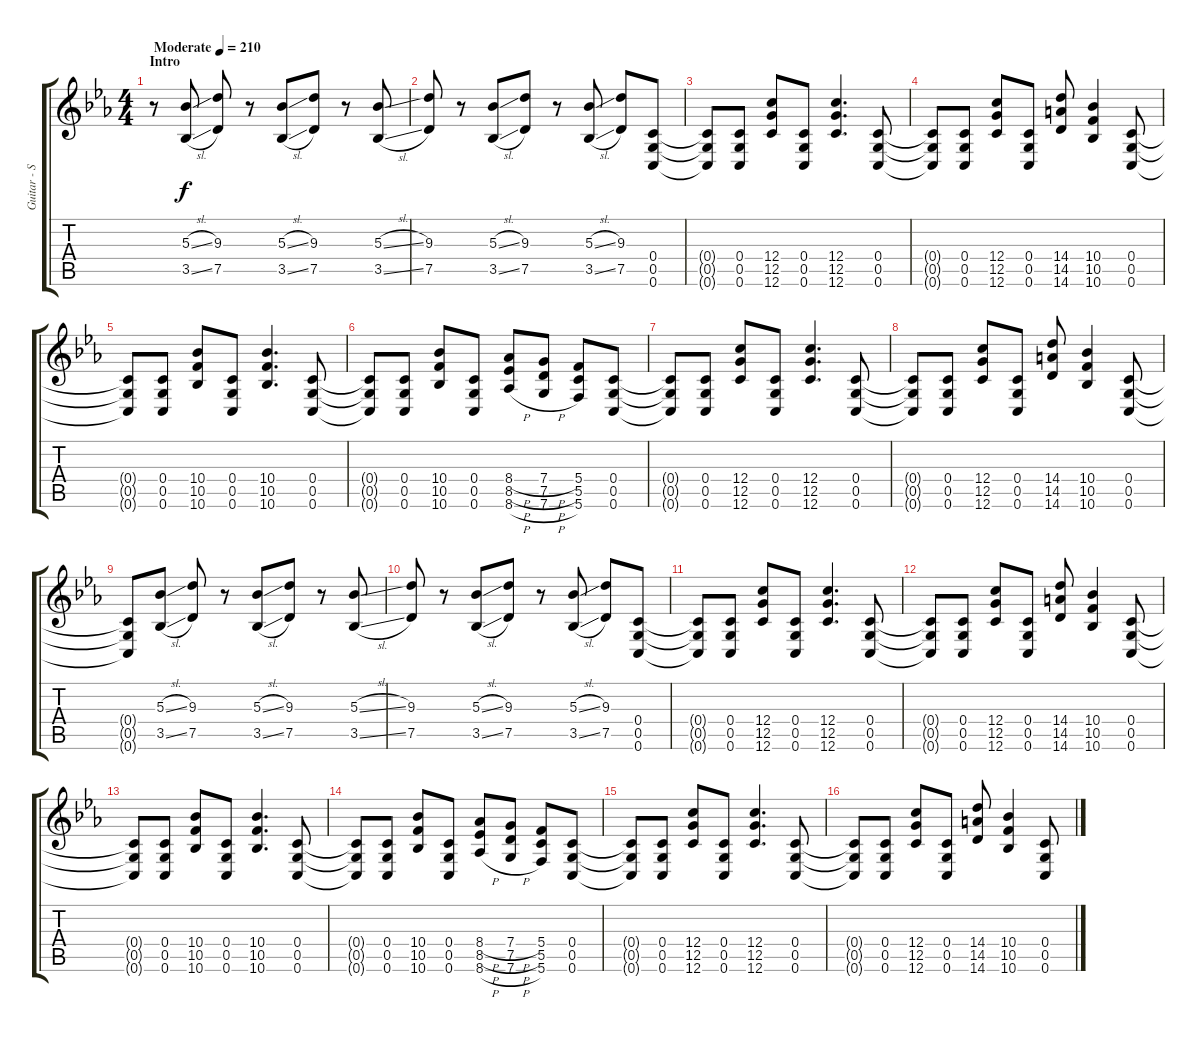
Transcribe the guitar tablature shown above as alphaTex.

\track ("Guitar - Simon Neil" "Guitar - S") {instrument overdrivenguitar}
\staff {score tabs}
\tuning (D4 A3 F3 C3 G2 C2) {hide}
\ts (4 4)
\section ("" "Intro")
\tempo (210 "Moderate")
\clef g2
\ks cminor
r.8{dy f instrument overdrivenguitar} (5.3{sl} 3.5{sl}).8 (9.3 7.5).8 r.8 (5.3{sl} 3.5{sl}).8 (9.3 7.5).8 r.8 (5.3{sl} 3.5{sl}).8 |
(9.3 7.5).8 r.8 (5.3{sl} 3.5{sl}).8 (9.3 7.5).8 r.8 (5.3{sl} 3.5{sl}).8 (9.3 7.5).8 (0.4 0.5 0.6).8 |
(0.4{t} 0.5{t} 0.6{t}).8 (0.4 0.5 0.6).8 (12.4 12.5 12.6).8 (0.4 0.5 0.6).8 (12.4 12.5 12.6).4{d} (0.4 0.5 0.6).8 |
(0.4{t} 0.5{t} 0.6{t}).8 (0.4 0.5 0.6).8 (12.4 12.5 12.6).8 (0.4 0.5 0.6).8 (14.4 14.5 14.6).8 (10.4 10.5 10.6).4 (0.4 0.5 0.6).8 |
(0.4{t} 0.5{t} 0.6{t}).8 (0.4 0.5 0.6).8 (10.4 10.5 10.6).8 (0.4 0.5 0.6).8 (10.4 10.5 10.6).4{d} (0.4 0.5 0.6).8 |
(0.4{t} 0.5{t} 0.6{t}).8 (0.4 0.5 0.6).8 (10.4 10.5 10.6).8 (0.4 0.5 0.6).8 (8.4{h} 8.5{h} 8.6{h}).8 (7.4{h} 7.5{h} 7.6{h}).8 (5.4 5.5 5.6).8 (0.4 0.5 0.6).8 |
(0.4{t} 0.5{t} 0.6{t}).8 (0.4 0.5 0.6).8 (12.4 12.5 12.6).8 (0.4 0.5 0.6).8 (12.4 12.5 12.6).4{d} (0.4 0.5 0.6).8 |
(0.4{t} 0.5{t} 0.6{t}).8 (0.4 0.5 0.6).8 (12.4 12.5 12.6).8 (0.4 0.5 0.6).8 (14.4 14.5 14.6).8 (10.4 10.5 10.6).4 (0.4 0.5 0.6).8 |
(0.4{t} 0.5{t} 0.6{t}).8 (5.3{sl} 3.5{sl}).8 (9.3 7.5).8 r.8 (5.3{sl} 3.5{sl}).8 (9.3 7.5).8 r.8 (5.3{sl} 3.5{sl}).8 |
(9.3 7.5).8 r.8 (5.3{sl} 3.5{sl}).8 (9.3 7.5).8 r.8 (5.3{sl} 3.5{sl}).8 (9.3 7.5).8 (0.4 0.5 0.6).8 |
(0.4{t} 0.5{t} 0.6{t}).8 (0.4 0.5 0.6).8 (12.4 12.5 12.6).8 (0.4 0.5 0.6).8 (12.4 12.5 12.6).4{d} (0.4 0.5 0.6).8 |
(0.4{t} 0.5{t} 0.6{t}).8 (0.4 0.5 0.6).8 (12.4 12.5 12.6).8 (0.4 0.5 0.6).8 (14.4 14.5 14.6).8 (10.4 10.5 10.6).4 (0.4 0.5 0.6).8 |
(0.4{t} 0.5{t} 0.6{t}).8 (0.4 0.5 0.6).8 (10.4 10.5 10.6).8 (0.4 0.5 0.6).8 (10.4 10.5 10.6).4{d} (0.4 0.5 0.6).8 |
(0.4{t} 0.5{t} 0.6{t}).8 (0.4 0.5 0.6).8 (10.4 10.5 10.6).8 (0.4 0.5 0.6).8 (8.4{h} 8.5{h} 8.6{h}).8 (7.4{h} 7.5{h} 7.6{h}).8 (5.4 5.5 5.6).8 (0.4 0.5 0.6).8 |
(0.4{t} 0.5{t} 0.6{t}).8 (0.4 0.5 0.6).8 (12.4 12.5 12.6).8 (0.4 0.5 0.6).8 (12.4 12.5 12.6).4{d} (0.4 0.5 0.6).8 |
(0.4{t} 0.5{t} 0.6{t}).8 (0.4 0.5 0.6).8 (12.4 12.5 12.6).8 (0.4 0.5 0.6).8 (14.4 14.5 14.6).8 (10.4 10.5 10.6).4 (0.4 0.5 0.6).8
